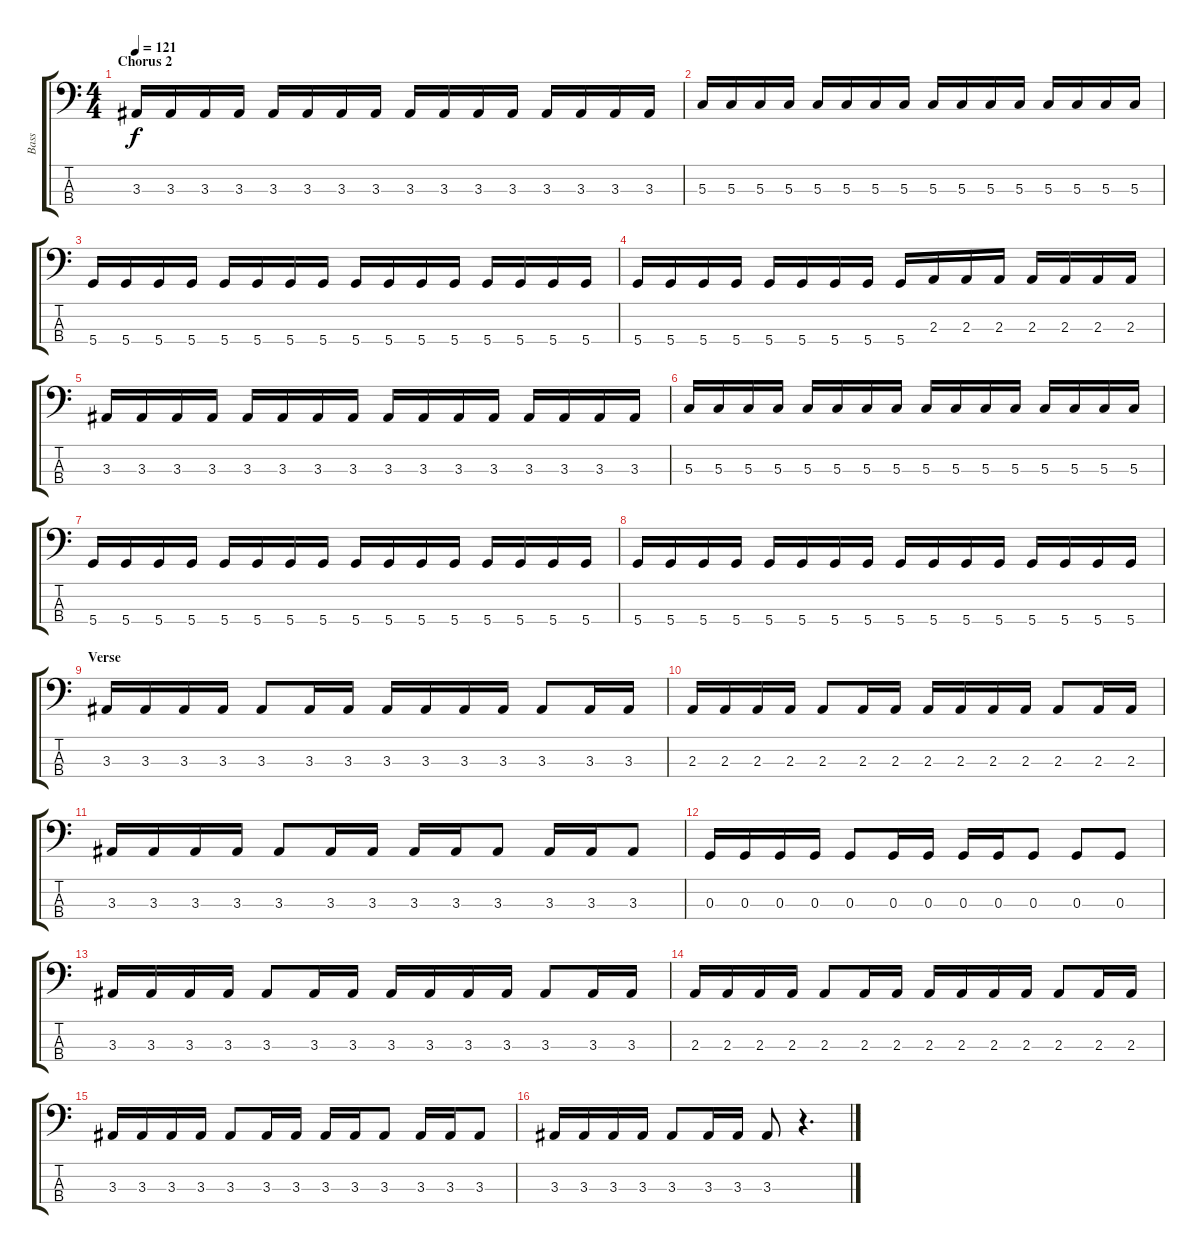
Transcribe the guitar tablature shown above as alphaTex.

\track ("Bass" "Bass") {instrument electricbassfinger}
\staff {score tabs}
\tuning (F2 C2 G1 D1) {hide}
\ts (4 4)
\section ("" "Chorus 2")
\tempo 121
\clef f4
\ks c
3.3.16{dy f} 3.3.16 3.3.16 3.3.16 3.3.16 3.3.16 3.3.16 3.3.16 3.3.16 3.3.16 3.3.16 3.3.16 3.3.16 3.3.16 3.3.16 3.3.16 |
5.3.16 5.3.16 5.3.16 5.3.16 5.3.16 5.3.16 5.3.16 5.3.16 5.3.16 5.3.16 5.3.16 5.3.16 5.3.16 5.3.16 5.3.16 5.3.16 |
5.4.16 5.4.16 5.4.16 5.4.16 5.4.16 5.4.16 5.4.16 5.4.16 5.4.16 5.4.16 5.4.16 5.4.16 5.4.16 5.4.16 5.4.16 5.4.16 |
5.4.16 5.4.16 5.4.16 5.4.16 5.4.16 5.4.16 5.4.16 5.4.16 5.4.16 2.3.16 2.3.16 2.3.16 2.3.16 2.3.16 2.3.16 2.3.16 |
3.3.16 3.3.16 3.3.16 3.3.16 3.3.16 3.3.16 3.3.16 3.3.16 3.3.16 3.3.16 3.3.16 3.3.16 3.3.16 3.3.16 3.3.16 3.3.16 |
5.3.16 5.3.16 5.3.16 5.3.16 5.3.16 5.3.16 5.3.16 5.3.16 5.3.16 5.3.16 5.3.16 5.3.16 5.3.16 5.3.16 5.3.16 5.3.16 |
5.4.16 5.4.16 5.4.16 5.4.16 5.4.16 5.4.16 5.4.16 5.4.16 5.4.16 5.4.16 5.4.16 5.4.16 5.4.16 5.4.16 5.4.16 5.4.16 |
5.4.16 5.4.16 5.4.16 5.4.16 5.4.16 5.4.16 5.4.16 5.4.16 5.4.16 5.4.16 5.4.16 5.4.16 5.4.16 5.4.16 5.4.16 5.4.16 |
\section ("" "Verse")
3.3.16 3.3.16 3.3.16 3.3.16 3.3.8 3.3.16 3.3.16 3.3.16 3.3.16 3.3.16 3.3.16 3.3.8 3.3.16 3.3.16 |
2.3.16 2.3.16 2.3.16 2.3.16 2.3.8 2.3.16 2.3.16 2.3.16 2.3.16 2.3.16 2.3.16 2.3.8 2.3.16 2.3.16 |
3.3.16 3.3.16 3.3.16 3.3.16 3.3.8 3.3.16 3.3.16 3.3.16 3.3.16 3.3.8 3.3.16 3.3.16 3.3.8 |
0.3.16 0.3.16 0.3.16 0.3.16 0.3.8 0.3.16 0.3.16 0.3.16 0.3.16 0.3.8 0.3.8 0.3.8 |
3.3.16 3.3.16 3.3.16 3.3.16 3.3.8 3.3.16 3.3.16 3.3.16 3.3.16 3.3.16 3.3.16 3.3.8 3.3.16 3.3.16 |
2.3.16 2.3.16 2.3.16 2.3.16 2.3.8 2.3.16 2.3.16 2.3.16 2.3.16 2.3.16 2.3.16 2.3.8 2.3.16 2.3.16 |
3.3.16 3.3.16 3.3.16 3.3.16 3.3.8 3.3.16 3.3.16 3.3.16 3.3.16 3.3.8 3.3.16 3.3.16 3.3.8 |
3.3.16 3.3.16 3.3.16 3.3.16 3.3.8 3.3.16 3.3.16 3.3.8 r.4{d}
